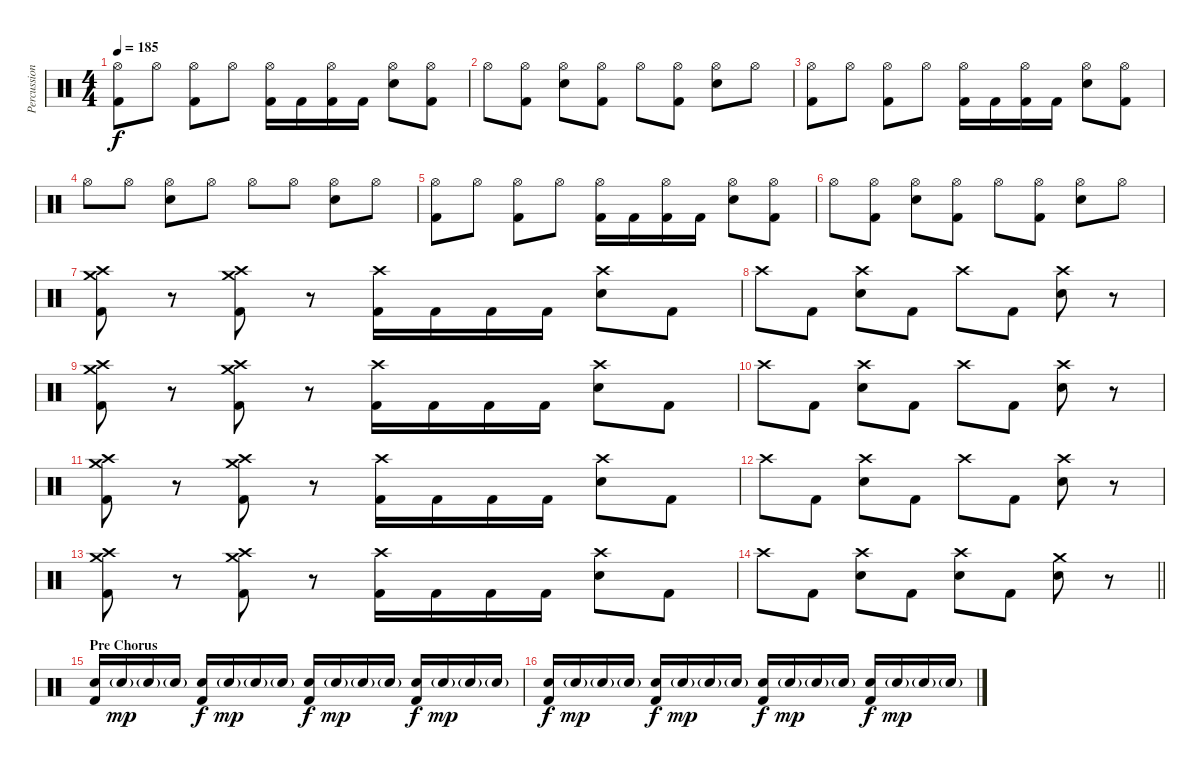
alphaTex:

\track ("Percussion" "Percussion") {instrument percussion}
\staff {score}
\articulation defaults
\ts (4 4)
\tempo 185
\clef neutral
\ks c
("Hi-Hat (open)" "Kick (hit) 2").8{dy f} "Hi-Hat (open)".8 ("Hi-Hat (open)" "Kick (hit) 2").8 "Hi-Hat (open)".8 ("Hi-Hat (open)" "Kick (hit) 2").16 "Kick (hit) 2".16 ("Hi-Hat (open)" "Kick (hit) 2").16 "Kick (hit) 2".16 ("Hi-Hat (open)" "Electric Snare (hit)").8 ("Hi-Hat (open)" "Kick (hit) 2").8 |
"Hi-Hat (open)".8 ("Hi-Hat (open)" "Kick (hit) 2").8 ("Hi-Hat (open)" "Electric Snare (hit)").8 ("Hi-Hat (open)" "Kick (hit) 2").8 "Hi-Hat (open)".8 ("Hi-Hat (open)" "Kick (hit) 2").8 ("Hi-Hat (open)" "Electric Snare (hit)").8 "Hi-Hat (open)".8 |
("Hi-Hat (open)" "Kick (hit) 2").8 "Hi-Hat (open)".8 ("Hi-Hat (open)" "Kick (hit) 2").8 "Hi-Hat (open)".8 ("Hi-Hat (open)" "Kick (hit) 2").16 "Kick (hit) 2".16 ("Hi-Hat (open)" "Kick (hit) 2").16 "Kick (hit) 2".16 ("Hi-Hat (open)" "Electric Snare (hit)").8 ("Hi-Hat (open)" "Kick (hit) 2").8 |
"Hi-Hat (open)".8 "Hi-Hat (open)".8 ("Hi-Hat (open)" "Electric Snare (hit)").8 "Hi-Hat (open)".8 "Hi-Hat (open)".8 "Hi-Hat (open)".8 ("Hi-Hat (open)" "Electric Snare (hit)").8 "Hi-Hat (open)".8 |
("Hi-Hat (open)" "Kick (hit) 2").8 "Hi-Hat (open)".8 ("Hi-Hat (open)" "Kick (hit) 2").8 "Hi-Hat (open)".8 ("Hi-Hat (open)" "Kick (hit) 2").16 "Kick (hit) 2".16 ("Hi-Hat (open)" "Kick (hit) 2").16 "Kick (hit) 2".16 ("Hi-Hat (open)" "Electric Snare (hit)").8 ("Hi-Hat (open)" "Kick (hit) 2").8 |
"Hi-Hat (open)".8 ("Hi-Hat (open)" "Kick (hit) 2").8 ("Hi-Hat (open)" "Electric Snare (hit)").8 ("Hi-Hat (open)" "Kick (hit) 2").8 "Hi-Hat (open)".8 ("Hi-Hat (open)" "Kick (hit) 2").8 ("Hi-Hat (open)" "Electric Snare (hit)").8 "Hi-Hat (open)".8 |
("Crash medium (hit)" "Crash high (hit)" "Kick (hit) 2").8 r.8 ("Crash medium (hit)" "Crash high (hit)" "Kick (hit) 2").8 r.8 ("Crash high (hit)" "Kick (hit) 2").16 "Kick (hit) 2".16 "Kick (hit) 2".16 "Kick (hit) 2".16 ("Crash high (hit)" "Electric Snare (hit)").8 "Kick (hit) 2".8 |
"Crash high (hit)".8 "Kick (hit) 2".8 ("Crash high (hit)" "Electric Snare (hit)").8 "Kick (hit) 2".8 "Crash high (hit)".8 "Kick (hit) 2".8 ("Crash high (hit)" "Electric Snare (hit)").8 r.8 |
("Crash medium (hit)" "Crash high (hit)" "Kick (hit) 2").8 r.8 ("Crash medium (hit)" "Crash high (hit)" "Kick (hit) 2").8 r.8 ("Crash high (hit)" "Kick (hit) 2").16 "Kick (hit) 2".16 "Kick (hit) 2".16 "Kick (hit) 2".16 ("Crash high (hit)" "Electric Snare (hit)").8 "Kick (hit) 2".8 |
"Crash high (hit)".8 "Kick (hit) 2".8 ("Crash high (hit)" "Electric Snare (hit)").8 "Kick (hit) 2".8 "Crash high (hit)".8 "Kick (hit) 2".8 ("Crash high (hit)" "Electric Snare (hit)").8 r.8 |
("Crash medium (hit)" "Crash high (hit)" "Kick (hit) 2").8 r.8 ("Crash medium (hit)" "Crash high (hit)" "Kick (hit) 2").8 r.8 ("Crash high (hit)" "Kick (hit) 2").16 "Kick (hit) 2".16 "Kick (hit) 2".16 "Kick (hit) 2".16 ("Crash high (hit)" "Electric Snare (hit)").8 "Kick (hit) 2".8 |
"Crash high (hit)".8 "Kick (hit) 2".8 ("Crash high (hit)" "Electric Snare (hit)").8 "Kick (hit) 2".8 "Crash high (hit)".8 "Kick (hit) 2".8 ("Crash high (hit)" "Electric Snare (hit)").8 r.8 |
("Crash medium (hit)" "Crash high (hit)" "Kick (hit) 2").8 r.8 ("Crash medium (hit)" "Crash high (hit)" "Kick (hit) 2").8 r.8 ("Crash high (hit)" "Kick (hit) 2").16 "Kick (hit) 2".16 "Kick (hit) 2".16 "Kick (hit) 2".16 ("Crash high (hit)" "Electric Snare (hit)").8 "Kick (hit) 2".8 |
\barLineRight lightlight "Crash high (hit)".8 "Kick (hit) 2".8
("Crash high (hit)" "Electric Snare (hit)").8 "Kick (hit) 2".8 ("Crash high (hit)" "Electric Snare (hit)").8 "Kick (hit) 2".8 ("Crash medium (hit)" "Electric Snare (hit)").8 r.8 |
\section ("" "Pre Chorus")
("Electric Snare (hit)" "Kick (hit) 2").16 "Electric Snare (hit)"{g}.16{dy mp} "Electric Snare (hit)"{g}.16 "Electric Snare (hit)"{g}.16 ("Electric Snare (hit)" "Kick (hit) 2").16{dy f} "Electric Snare (hit)"{g}.16{dy mp} "Electric Snare (hit)"{g}.16 "Electric Snare (hit)"{g}.16 ("Electric Snare (hit)" "Kick (hit) 2").16{dy f} "Electric Snare (hit)"{g}.16{dy mp} "Electric Snare (hit)"{g}.16 "Electric Snare (hit)"{g}.16 ("Electric Snare (hit)" "Kick (hit) 2").16{dy f} "Electric Snare (hit)"{g}.16{dy mp} "Electric Snare (hit)"{g}.16 "Electric Snare (hit)"{g}.16 |
("Electric Snare (hit)" "Kick (hit) 2").16{dy f} "Electric Snare (hit)"{g}.16{dy mp} "Electric Snare (hit)"{g}.16 "Electric Snare (hit)"{g}.16 ("Electric Snare (hit)" "Kick (hit) 2").16{dy f} "Electric Snare (hit)"{g}.16{dy mp} "Electric Snare (hit)"{g}.16 "Electric Snare (hit)"{g}.16 ("Electric Snare (hit)" "Kick (hit) 2").16{dy f} "Electric Snare (hit)"{g}.16{dy mp} "Electric Snare (hit)"{g}.16 "Electric Snare (hit)"{g}.16 ("Electric Snare (hit)" "Kick (hit) 2").16{dy f} "Electric Snare (hit)"{g}.16{dy mp} "Electric Snare (hit)"{g}.16 "Electric Snare (hit)"{g}.16
